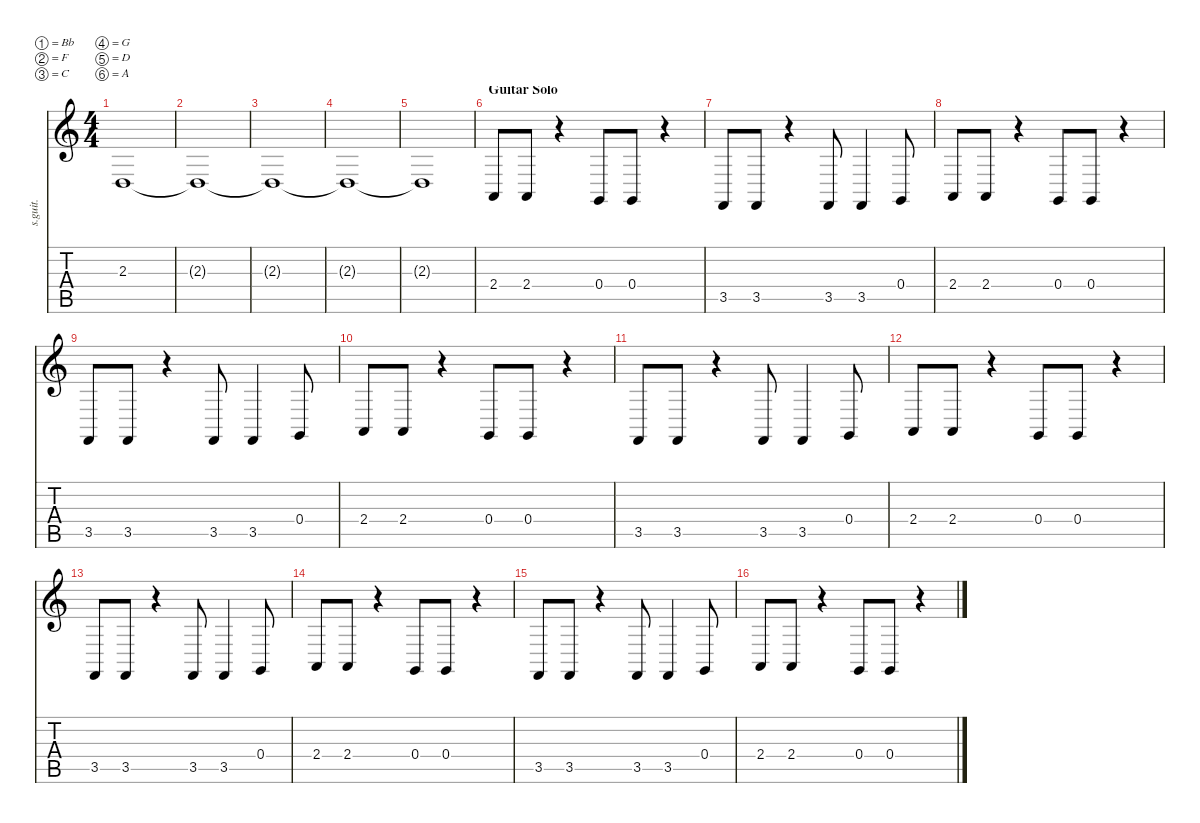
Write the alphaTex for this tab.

\defaultSystemsLayout 4
\hideDynamics
\bracketExtendMode nobrackets
\track ("John Paul Jones - Honher Electra LH" "s.guit.") {instrument electricpiano1}
\staff {score tabs}
\tuning (Bb2 F2 C2 G1 D1 A0)
\displaytranspose 12
\ts (4 4)
\tempo (95 hide)
\clef g2
\ks c
2.3{t}.1{lyrics (0 "") lyrics (1 "") lyrics (2 "") lyrics (3 "") lyrics (4 "") dy mp} |
\tempo (97 hide)
2.3{t}.1{lyrics (0 "") lyrics (1 "") lyrics (2 "") lyrics (3 "") lyrics (4 "")} |
2.3{t}.1{lyrics (0 "") lyrics (1 "") lyrics (2 "") lyrics (3 "") lyrics (4 "")} |
2.3{t}.1{lyrics (0 "") lyrics (1 "") lyrics (2 "") lyrics (3 "") lyrics (4 "")} |
2.3{t}.1{lyrics (0 "") lyrics (1 "") lyrics (2 "") lyrics (3 "") lyrics (4 "")} |
\section ("" "Guitar Solo")
\tempo (98 hide)
2.4.8{lyrics (0 "") lyrics (1 "") lyrics (2 "") lyrics (3 "") lyrics (4 "")} 2.4.8{lyrics (0 "") lyrics (1 "") lyrics (2 "") lyrics (3 "") lyrics (4 "")} r.4 0.4.8{lyrics (0 "") lyrics (1 "") lyrics (2 "") lyrics (3 "") lyrics (4 "")} 0.4.8{lyrics (0 "") lyrics (1 "") lyrics (2 "") lyrics (3 "") lyrics (4 "")} r.4 |
3.5.8{lyrics (0 "") lyrics (1 "") lyrics (2 "") lyrics (3 "") lyrics (4 "")} 3.5.8{lyrics (0 "") lyrics (1 "") lyrics (2 "") lyrics (3 "") lyrics (4 "")} r.4 3.5.8{lyrics (0 "") lyrics (1 "") lyrics (2 "") lyrics (3 "") lyrics (4 "")} 3.5.4{lyrics (0 "") lyrics (1 "") lyrics (2 "") lyrics (3 "") lyrics (4 "")} 0.4.8{lyrics (0 "") lyrics (1 "") lyrics (2 "") lyrics (3 "") lyrics (4 "")} |
2.4.8{lyrics (0 "") lyrics (1 "") lyrics (2 "") lyrics (3 "") lyrics (4 "")} 2.4.8{lyrics (0 "") lyrics (1 "") lyrics (2 "") lyrics (3 "") lyrics (4 "")} r.4 0.4.8{lyrics (0 "") lyrics (1 "") lyrics (2 "") lyrics (3 "") lyrics (4 "")} 0.4.8{lyrics (0 "") lyrics (1 "") lyrics (2 "") lyrics (3 "") lyrics (4 "")} r.4 |
3.5.8{lyrics (0 "") lyrics (1 "") lyrics (2 "") lyrics (3 "") lyrics (4 "")} 3.5.8{lyrics (0 "") lyrics (1 "") lyrics (2 "") lyrics (3 "") lyrics (4 "")} r.4 3.5.8{lyrics (0 "") lyrics (1 "") lyrics (2 "") lyrics (3 "") lyrics (4 "")} 3.5.4{lyrics (0 "") lyrics (1 "") lyrics (2 "") lyrics (3 "") lyrics (4 "")} 0.4.8{lyrics (0 "") lyrics (1 "") lyrics (2 "") lyrics (3 "") lyrics (4 "")} |
2.4.8{lyrics (0 "") lyrics (1 "") lyrics (2 "") lyrics (3 "") lyrics (4 "")} 2.4.8{lyrics (0 "") lyrics (1 "") lyrics (2 "") lyrics (3 "") lyrics (4 "")} r.4 0.4.8{lyrics (0 "") lyrics (1 "") lyrics (2 "") lyrics (3 "") lyrics (4 "")} 0.4.8{lyrics (0 "") lyrics (1 "") lyrics (2 "") lyrics (3 "") lyrics (4 "")} r.4 |
3.5.8{lyrics (0 "") lyrics (1 "") lyrics (2 "") lyrics (3 "") lyrics (4 "")} 3.5.8{lyrics (0 "") lyrics (1 "") lyrics (2 "") lyrics (3 "") lyrics (4 "")} r.4 3.5.8{lyrics (0 "") lyrics (1 "") lyrics (2 "") lyrics (3 "") lyrics (4 "")} 3.5.4{lyrics (0 "") lyrics (1 "") lyrics (2 "") lyrics (3 "") lyrics (4 "")} 0.4.8{lyrics (0 "") lyrics (1 "") lyrics (2 "") lyrics (3 "") lyrics (4 "")} |
2.4.8{lyrics (0 "") lyrics (1 "") lyrics (2 "") lyrics (3 "") lyrics (4 "")} 2.4.8{lyrics (0 "") lyrics (1 "") lyrics (2 "") lyrics (3 "") lyrics (4 "")} r.4 0.4.8{lyrics (0 "") lyrics (1 "") lyrics (2 "") lyrics (3 "") lyrics (4 "")} 0.4.8{lyrics (0 "") lyrics (1 "") lyrics (2 "") lyrics (3 "") lyrics (4 "")} r.4 |
3.5.8{lyrics (0 "") lyrics (1 "") lyrics (2 "") lyrics (3 "") lyrics (4 "")} 3.5.8{lyrics (0 "") lyrics (1 "") lyrics (2 "") lyrics (3 "") lyrics (4 "")} r.4 3.5.8{lyrics (0 "") lyrics (1 "") lyrics (2 "") lyrics (3 "") lyrics (4 "")} 3.5.4{lyrics (0 "") lyrics (1 "") lyrics (2 "") lyrics (3 "") lyrics (4 "")} 0.4.8{lyrics (0 "") lyrics (1 "") lyrics (2 "") lyrics (3 "") lyrics (4 "")} |
2.4.8{lyrics (0 "") lyrics (1 "") lyrics (2 "") lyrics (3 "") lyrics (4 "")} 2.4.8{lyrics (0 "") lyrics (1 "") lyrics (2 "") lyrics (3 "") lyrics (4 "")} r.4 0.4.8{lyrics (0 "") lyrics (1 "") lyrics (2 "") lyrics (3 "") lyrics (4 "")} 0.4.8{lyrics (0 "") lyrics (1 "") lyrics (2 "") lyrics (3 "") lyrics (4 "")} r.4 |
3.5.8{lyrics (0 "") lyrics (1 "") lyrics (2 "") lyrics (3 "") lyrics (4 "")} 3.5.8{lyrics (0 "") lyrics (1 "") lyrics (2 "") lyrics (3 "") lyrics (4 "")} r.4 3.5.8{lyrics (0 "") lyrics (1 "") lyrics (2 "") lyrics (3 "") lyrics (4 "")} 3.5.4{lyrics (0 "") lyrics (1 "") lyrics (2 "") lyrics (3 "") lyrics (4 "")} 0.4.8{lyrics (0 "") lyrics (1 "") lyrics (2 "") lyrics (3 "") lyrics (4 "")} |
2.4.8{lyrics (0 "") lyrics (1 "") lyrics (2 "") lyrics (3 "") lyrics (4 "")} 2.4.8{lyrics (0 "") lyrics (1 "") lyrics (2 "") lyrics (3 "") lyrics (4 "")} r.4 0.4.8{lyrics (0 "") lyrics (1 "") lyrics (2 "") lyrics (3 "") lyrics (4 "")} 0.4.8{lyrics (0 "") lyrics (1 "") lyrics (2 "") lyrics (3 "") lyrics (4 "")} r.4
